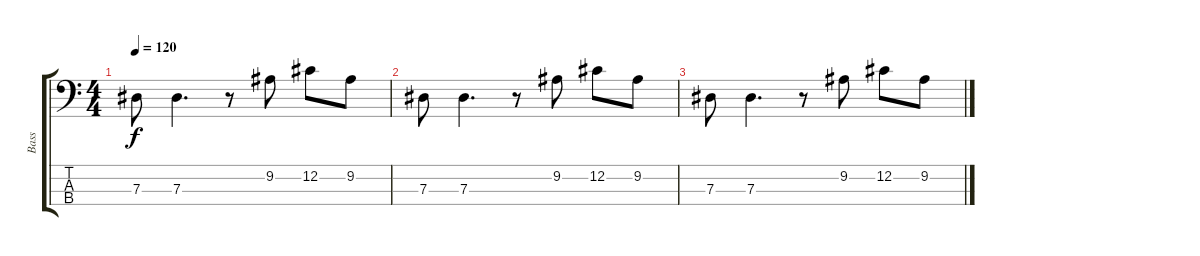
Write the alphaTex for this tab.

\track ("Bass" "Bass") {instrument electricbassfinger}
\staff {score tabs}
\tuning (Gb2 Db2 Ab1 Db1) {hide}
\ts (4 4)
\tempo 120
\clef f4
\ks c
7.3.8{dy f} 7.3.4{d} r.8 9.2.8 12.2.8 9.2.8 |
7.3.8 7.3.4{d} r.8 9.2.8 12.2.8 9.2.8 |
7.3.8 7.3.4{d} r.8 9.2.8 12.2.8 9.2.8
